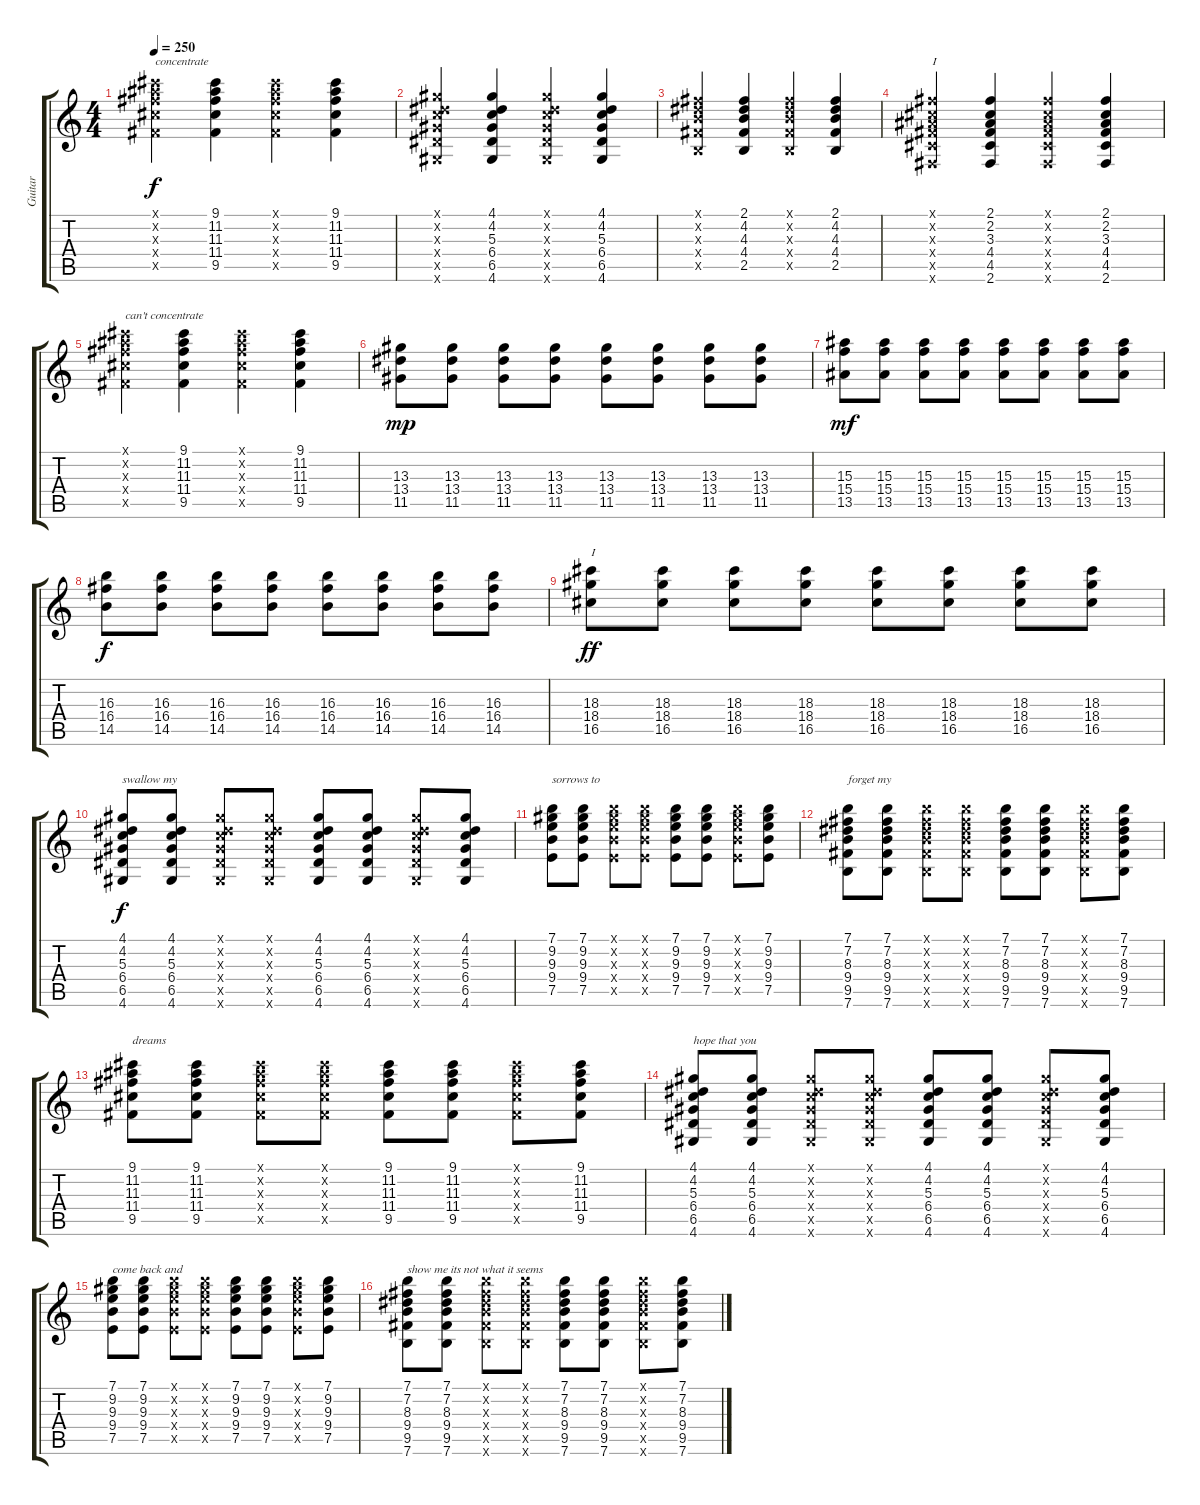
\track ("Guitar" "Guitar") {instrument electricguitarclean}
\staff {score tabs}
\tuning (E4 B3 G3 D3 A2 E2) {hide}
\ts (4 4)
\tempo 250
\clef g2
\ks c
(9.1{x} 11.2{x} 11.3{x} 11.4{x} 9.5{x}).4{txt "concentrate" dy f} (9.1 11.2 11.3 11.4 9.5).4 (9.1{x} 11.2{x} 11.3{x} 11.4{x} 9.5{x}).4 (9.1 11.2 11.3 11.4 9.5).4 |
(4.1{x} 4.2{x} 5.3{x} 6.4{x} 6.5{x} 4.6{x}).4 (4.1 4.2 5.3 6.4 6.5 4.6).4 (4.1{x} 4.2{x} 5.3{x} 6.4{x} 6.5{x} 4.6{x}).4 (4.1 4.2 5.3 6.4 6.5 4.6).4 |
(2.1{x} 4.2{x} 4.3{x} 4.4{x} 2.5{x}).4 (2.1 4.2 4.3 4.4 2.5).4 (2.1{x} 4.2{x} 4.3{x} 4.4{x} 2.5{x}).4 (2.1 4.2 4.3 4.4 2.5).4 |
(2.1{x} 2.2{x} 3.3{x} 4.4{x} 4.5{x} 2.6{x}).4{txt "I"} (2.1 2.2 3.3 4.4 4.5 2.6).4 (2.1{x} 2.2{x} 3.3{x} 4.4{x} 4.5{x} 2.6{x}).4 (2.1 2.2 3.3 4.4 4.5 2.6).4 |
(9.1{x} 11.2{x} 11.3{x} 11.4{x} 9.5{x}).4{txt "can't concentrate"} (9.1 11.2 11.3 11.4 9.5).4 (9.1{x} 11.2{x} 11.3{x} 11.4{x} 9.5{x}).4 (9.1 11.2 11.3 11.4 9.5).4 |
(13.3 13.4 11.5).8{dy mp} (13.3 13.4 11.5).8 (13.3 13.4 11.5).8 (13.3 13.4 11.5).8 (13.3 13.4 11.5).8 (13.3 13.4 11.5).8 (13.3 13.4 11.5).8 (13.3 13.4 11.5).8 |
(15.3 15.4 13.5).8{dy mf} (15.3 15.4 13.5).8 (15.3 15.4 13.5).8 (15.3 15.4 13.5).8 (15.3 15.4 13.5).8 (15.3 15.4 13.5).8 (15.3 15.4 13.5).8 (15.3 15.4 13.5).8 |
(16.3 16.4 14.5).8{dy f} (16.3 16.4 14.5).8 (16.3 16.4 14.5).8 (16.3 16.4 14.5).8 (16.3 16.4 14.5).8 (16.3 16.4 14.5).8 (16.3 16.4 14.5).8 (16.3 16.4 14.5).8 |
(18.3 18.4 16.5).8{txt "I" dy ff} (18.3 18.4 16.5).8 (18.3 18.4 16.5).8 (18.3 18.4 16.5).8 (18.3 18.4 16.5).8 (18.3 18.4 16.5).8 (18.3 18.4 16.5).8 (18.3 18.4 16.5).8 |
(4.1 4.2 5.3 6.4 6.5 4.6).8{txt "swallow my " dy f} (4.1 4.2 5.3 6.4 6.5 4.6).8 (4.1{x} 4.2{x} 5.3{x} 6.4{x} 6.5{x} 4.6{x}).8 (4.1{x} 4.2{x} 5.3{x} 6.4{x} 6.5{x} 4.6{x}).8 (4.1 4.2 5.3 6.4 6.5 4.6).8 (4.1 4.2 5.3 6.4 6.5 4.6).8 (4.1{x} 4.2{x} 5.3{x} 6.4{x} 6.5{x} 4.6{x}).8 (4.1 4.2 5.3 6.4 6.5 4.6).8 |
(7.1 9.2 9.3 9.4 7.5).8{txt "sorrows to "} (7.1 9.2 9.3 9.4 7.5).8 (7.1{x} 9.2{x} 9.3{x} 9.4{x} 7.5{x}).8 (7.1{x} 9.2{x} 9.3{x} 9.4{x} 7.5{x}).8 (7.1 9.2 9.3 9.4 7.5).8 (7.1 9.2 9.3 9.4 7.5).8 (7.1{x} 9.2{x} 9.3{x} 9.4{x} 7.5{x}).8 (7.1 9.2 9.3 9.4 7.5).8 |
(7.1 7.2 8.3 9.4 9.5 7.6).8{txt "forget my "} (7.1 7.2 8.3 9.4 9.5 7.6).8 (7.1{x} 7.2{x} 8.3{x} 9.4{x} 9.5{x} 7.6{x}).8 (7.1{x} 7.2{x} 8.3{x} 9.4{x} 9.5{x} 7.6{x}).8 (7.1 7.2 8.3 9.4 9.5 7.6).8 (7.1 7.2 8.3 9.4 9.5 7.6).8 (7.1{x} 7.2{x} 8.3{x} 9.4{x} 9.5{x} 7.6{x}).8 (7.1 7.2 8.3 9.4 9.5 7.6).8 |
(9.1 11.2 11.3 11.4 9.5).8{txt "dreams"} (9.1 11.2 11.3 11.4 9.5).8 (9.1{x} 11.2{x} 11.3{x} 11.4{x} 9.5{x}).8 (9.1{x} 11.2{x} 11.3{x} 11.4{x} 9.5{x}).8 (9.1 11.2 11.3 11.4 9.5).8 (9.1 11.2 11.3 11.4 9.5).8 (9.1{x} 11.2{x} 11.3{x} 11.4{x} 9.5{x}).8 (9.1 11.2 11.3 11.4 9.5).8 |
(4.1 4.2 5.3 6.4 6.5 4.6).8{txt "hope that you "} (4.1 4.2 5.3 6.4 6.5 4.6).8 (4.1{x} 4.2{x} 5.3{x} 6.4{x} 6.5{x} 4.6{x}).8 (4.1{x} 4.2{x} 5.3{x} 6.4{x} 6.5{x} 4.6{x}).8 (4.1 4.2 5.3 6.4 6.5 4.6).8 (4.1 4.2 5.3 6.4 6.5 4.6).8 (4.1{x} 4.2{x} 5.3{x} 6.4{x} 6.5{x} 4.6{x}).8 (4.1 4.2 5.3 6.4 6.5 4.6).8 |
(7.1 9.2 9.3 9.4 7.5).8{txt "come back and "} (7.1 9.2 9.3 9.4 7.5).8 (7.1{x} 9.2{x} 9.3{x} 9.4{x} 7.5{x}).8 (7.1{x} 9.2{x} 9.3{x} 9.4{x} 7.5{x}).8 (7.1 9.2 9.3 9.4 7.5).8 (7.1 9.2 9.3 9.4 7.5).8 (7.1{x} 9.2{x} 9.3{x} 9.4{x} 7.5{x}).8 (7.1 9.2 9.3 9.4 7.5).8 |
(7.1 7.2 8.3 9.4 9.5 7.6).8{txt "show me its not what it seems"} (7.1 7.2 8.3 9.4 9.5 7.6).8 (7.1{x} 7.2{x} 8.3{x} 9.4{x} 9.5{x} 7.6{x}).8 (7.1{x} 7.2{x} 8.3{x} 9.4{x} 9.5{x} 7.6{x}).8 (7.1 7.2 8.3 9.4 9.5 7.6).8 (7.1 7.2 8.3 9.4 9.5 7.6).8 (7.1{x} 7.2{x} 8.3{x} 9.4{x} 9.5{x} 7.6{x}).8 (7.1 7.2 8.3 9.4 9.5 7.6).8
